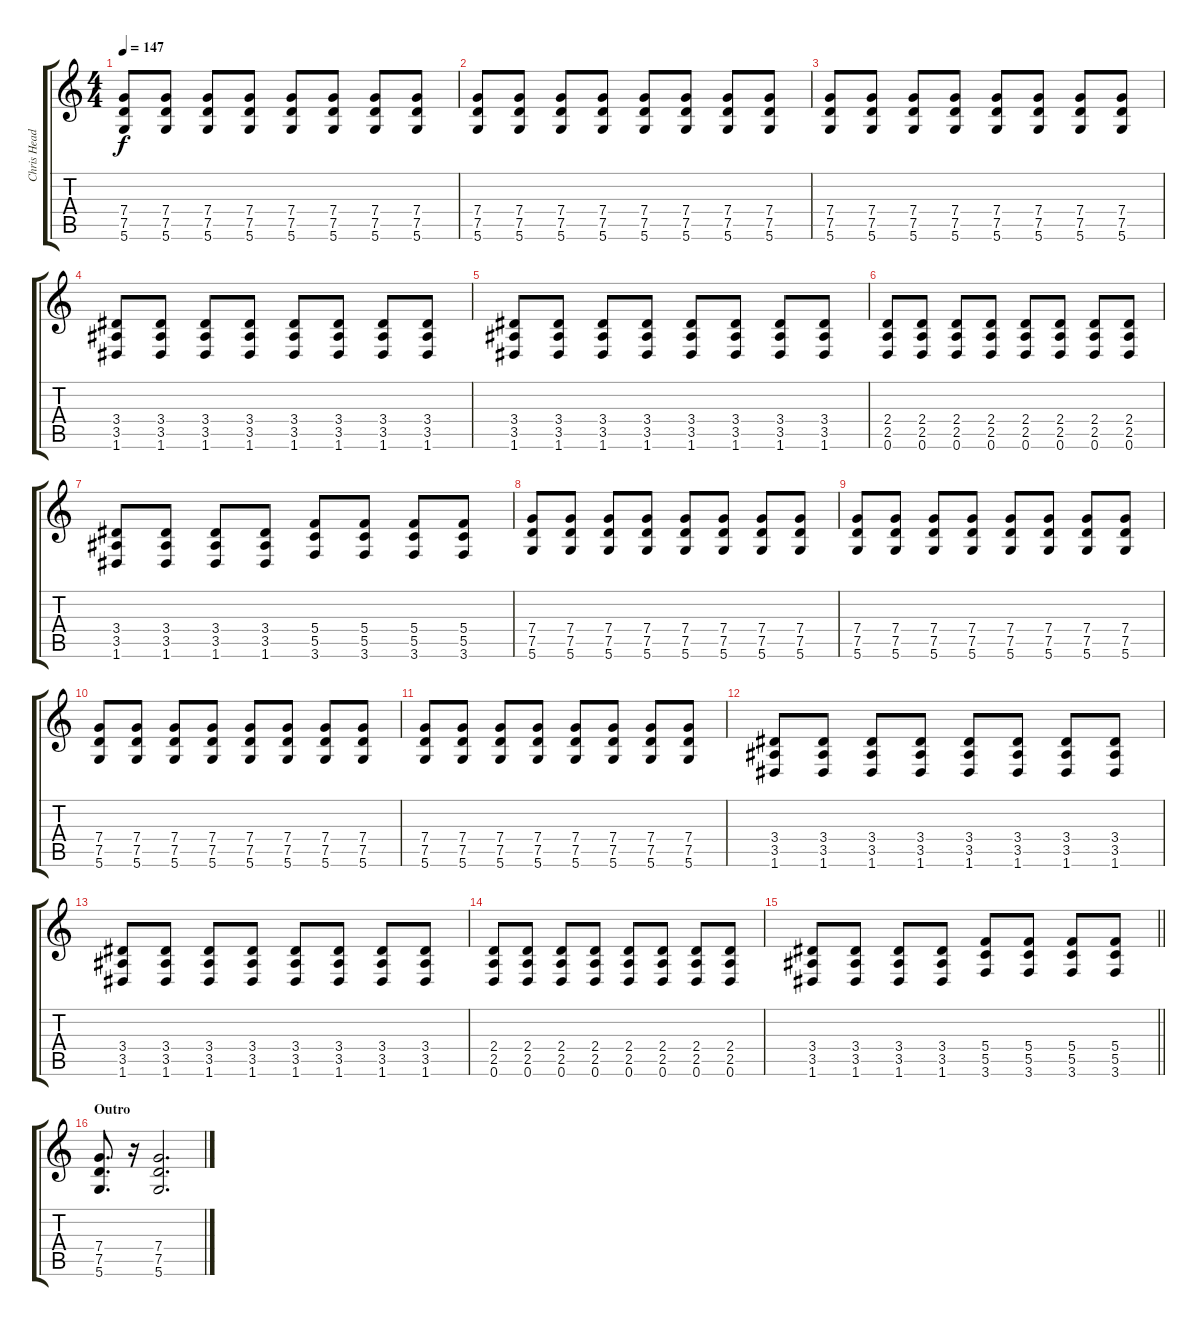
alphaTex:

\track ("Chris Head Guitar" "Chris Head") {instrument distortionguitar}
\staff {score tabs}
\tuning (D4 A3 F3 C3 G2 D2) {hide}
\ts (4 4)
\tempo 147
\clef g2
\ks c
(7.4 7.5 5.6).8{dy f} (7.4 7.5 5.6).8 (7.4 7.5 5.6).8 (7.4 7.5 5.6).8 (7.4 7.5 5.6).8 (7.4 7.5 5.6).8 (7.4 7.5 5.6).8 (7.4 7.5 5.6).8 |
(7.4 7.5 5.6).8 (7.4 7.5 5.6).8 (7.4 7.5 5.6).8 (7.4 7.5 5.6).8 (7.4 7.5 5.6).8 (7.4 7.5 5.6).8 (7.4 7.5 5.6).8 (7.4 7.5 5.6).8 |
(7.4 7.5 5.6).8 (7.4 7.5 5.6).8 (7.4 7.5 5.6).8 (7.4 7.5 5.6).8 (7.4 7.5 5.6).8 (7.4 7.5 5.6).8 (7.4 7.5 5.6).8 (7.4 7.5 5.6).8 |
(3.4 3.5 1.6).8 (3.4 3.5 1.6).8 (3.4 3.5 1.6).8 (3.4 3.5 1.6).8 (3.4 3.5 1.6).8 (3.4 3.5 1.6).8 (3.4 3.5 1.6).8 (3.4 3.5 1.6).8 |
(3.4 3.5 1.6).8 (3.4 3.5 1.6).8 (3.4 3.5 1.6).8 (3.4 3.5 1.6).8 (3.4 3.5 1.6).8 (3.4 3.5 1.6).8 (3.4 3.5 1.6).8 (3.4 3.5 1.6).8 |
(2.4 2.5 0.6).8 (2.4 2.5 0.6).8 (2.4 2.5 0.6).8 (2.4 2.5 0.6).8 (2.4 2.5 0.6).8 (2.4 2.5 0.6).8 (2.4 2.5 0.6).8 (2.4 2.5 0.6).8 |
(3.4 3.5 1.6).8 (3.4 3.5 1.6).8 (3.4 3.5 1.6).8 (3.4 3.5 1.6).8 (5.4 5.5 3.6).8 (5.4 5.5 3.6).8 (5.4 5.5 3.6).8 (5.4 5.5 3.6).8 |
(7.4 7.5 5.6).8 (7.4 7.5 5.6).8 (7.4 7.5 5.6).8 (7.4 7.5 5.6).8 (7.4 7.5 5.6).8 (7.4 7.5 5.6).8 (7.4 7.5 5.6).8 (7.4 7.5 5.6).8 |
(7.4 7.5 5.6).8 (7.4 7.5 5.6).8 (7.4 7.5 5.6).8 (7.4 7.5 5.6).8 (7.4 7.5 5.6).8 (7.4 7.5 5.6).8 (7.4 7.5 5.6).8 (7.4 7.5 5.6).8 |
(7.4 7.5 5.6).8 (7.4 7.5 5.6).8 (7.4 7.5 5.6).8 (7.4 7.5 5.6).8 (7.4 7.5 5.6).8 (7.4 7.5 5.6).8 (7.4 7.5 5.6).8 (7.4 7.5 5.6).8 |
(7.4 7.5 5.6).8 (7.4 7.5 5.6).8 (7.4 7.5 5.6).8 (7.4 7.5 5.6).8 (7.4 7.5 5.6).8 (7.4 7.5 5.6).8 (7.4 7.5 5.6).8 (7.4 7.5 5.6).8 |
(3.4 3.5 1.6).8 (3.4 3.5 1.6).8 (3.4 3.5 1.6).8 (3.4 3.5 1.6).8 (3.4 3.5 1.6).8 (3.4 3.5 1.6).8 (3.4 3.5 1.6).8 (3.4 3.5 1.6).8 |
(3.4 3.5 1.6).8 (3.4 3.5 1.6).8 (3.4 3.5 1.6).8 (3.4 3.5 1.6).8 (3.4 3.5 1.6).8 (3.4 3.5 1.6).8 (3.4 3.5 1.6).8 (3.4 3.5 1.6).8 |
(2.4 2.5 0.6).8 (2.4 2.5 0.6).8 (2.4 2.5 0.6).8 (2.4 2.5 0.6).8 (2.4 2.5 0.6).8 (2.4 2.5 0.6).8 (2.4 2.5 0.6).8 (2.4 2.5 0.6).8 |
\barLineRight lightlight
(3.4 3.5 1.6).8 (3.4 3.5 1.6).8 (3.4 3.5 1.6).8 (3.4 3.5 1.6).8 (5.4 5.5 3.6).8 (5.4 5.5 3.6).8 (5.4 5.5 3.6).8 (5.4 5.5 3.6).8 |
\section ("" "Outro")
(7.4 7.5 5.6).8{d} r.16 (7.4 7.5 5.6).2{d}
